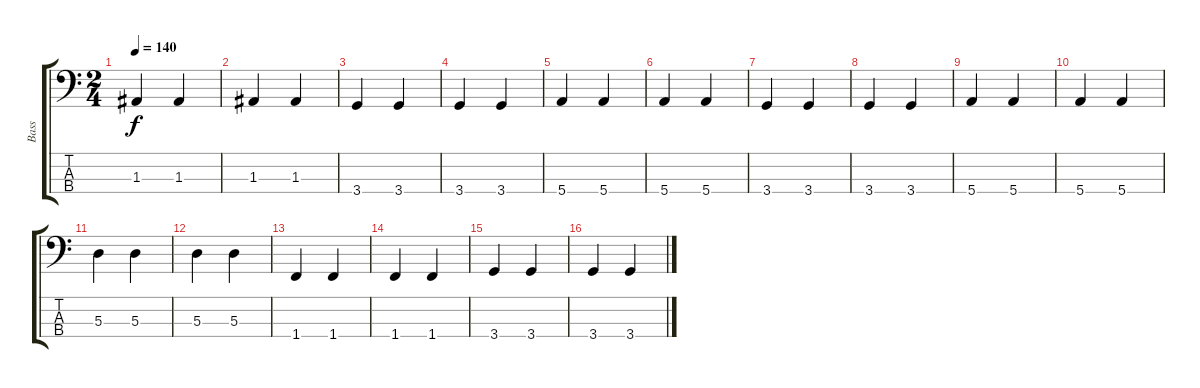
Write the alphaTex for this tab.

\track ("Bass" "Bass") {instrument slapbass2}
\staff {score tabs}
\tuning (G2 D2 A1 E1) {hide}
\ts (2 4)
\tempo 140
\clef f4
\ks c
1.3.4{dy f} 1.3.4 |
1.3.4 1.3.4 |
3.4.4 3.4.4 |
3.4.4 3.4.4 |
5.4.4 5.4.4 |
5.4.4 5.4.4 |
3.4.4 3.4.4 |
3.4.4 3.4.4 |
5.4.4 5.4.4 |
5.4.4 5.4.4 |
5.3.4 5.3.4 |
5.3.4 5.3.4 |
1.4.4 1.4.4 |
1.4.4 1.4.4 |
3.4.4 3.4.4 |
3.4.4 3.4.4
